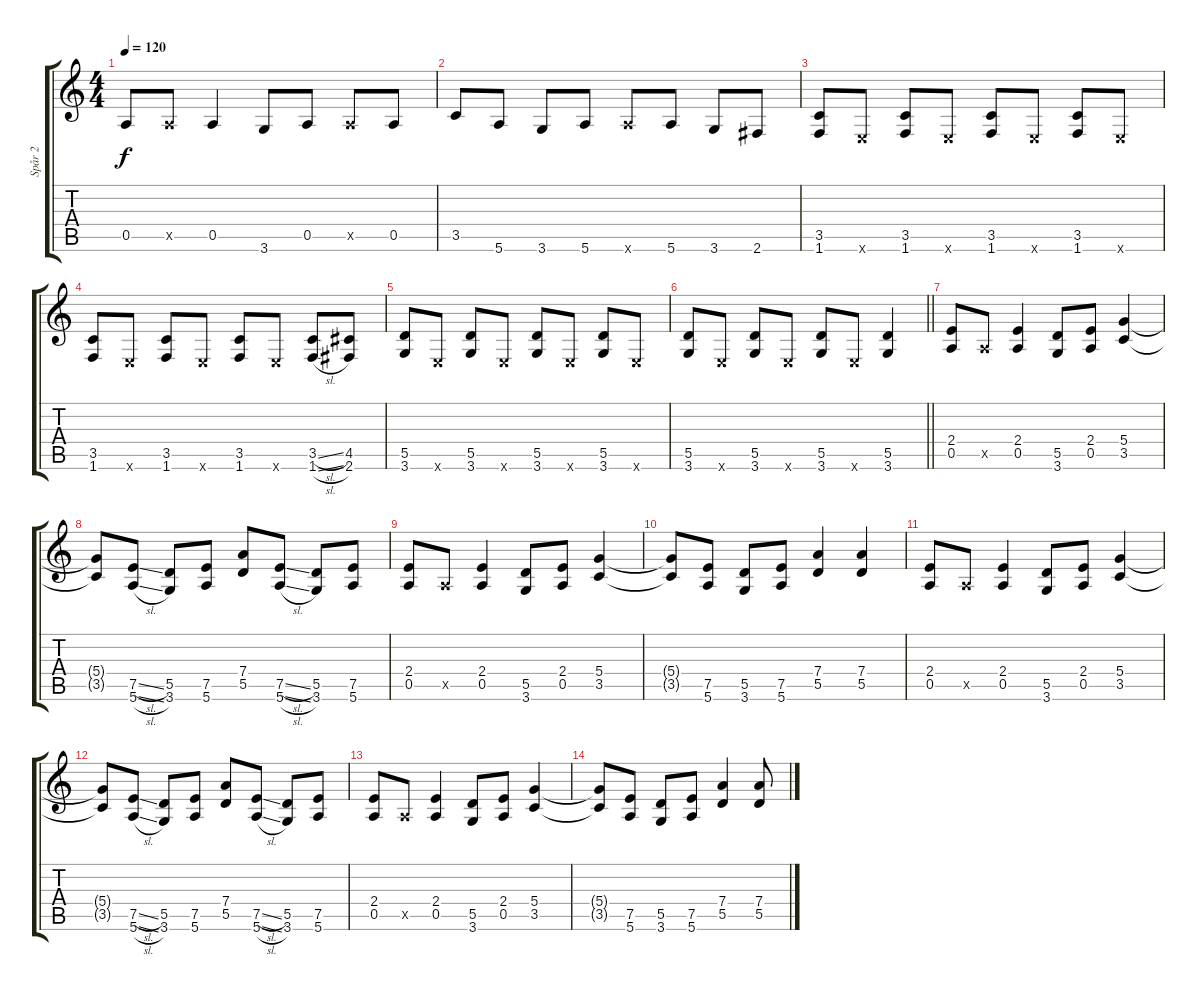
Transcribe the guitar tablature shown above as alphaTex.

\track ("Spår 2" "Spår 2") {instrument distortionguitar}
\staff {score tabs}
\tuning (E4 B3 G3 D3 A2 E2) {hide}
\ts (4 4)
\tempo 120
\clef g2
\ks c
0.5.8{dy f} 0.5{x}.8 0.5.4 3.6.8 0.5.8 0.5{x}.8 0.5.8 |
3.5.8 5.6.8 3.6.8 5.6.8 5.6{x}.8 5.6.8 3.6.8 2.6.8 |
(3.5 1.6).8 0.6{x}.8 (3.5 1.6).8 0.6{x}.8 (3.5 1.6).8 0.6{x}.8 (3.5 1.6).8 0.6{x}.8 |
(3.5 1.6).8 0.6{x}.8 (3.5 1.6).8 0.6{x}.8 (3.5 1.6).8 0.6{x}.8 (3.5{sl} 1.6{sl}).8 (4.5 2.6).8 |
(5.5 3.6).8 0.6{x}.8 (5.5 3.6).8 0.6{x}.8 (5.5 3.6).8 0.6{x}.8 (5.5 3.6).8 0.6{x}.8 |
\barLineRight lightlight
(5.5 3.6).8 0.6{x}.8 (5.5 3.6).8 0.6{x}.8 (5.5 3.6).8 0.6{x}.8 (5.5 3.6).4 |
(2.4 0.5).8 0.5{x}.8 (2.4 0.5).4 (5.5 3.6).8 (2.4 0.5).8 (5.4 3.5).4 |
(5.4{t} 3.5{t}).8 (7.5{sl} 5.6{sl}).8 (5.5 3.6).8 (7.5 5.6).8 (7.4 5.5).8 (7.5{sl} 5.6{sl}).8 (5.5 3.6).8 (7.5 5.6).8 |
(2.4 0.5).8 0.5{x}.8 (2.4 0.5).4 (5.5 3.6).8 (2.4 0.5).8 (5.4 3.5).4 |
(5.4{t} 3.5{t}).8 (7.5 5.6).8 (5.5 3.6).8 (7.5 5.6).8 (7.4 5.5).4 (7.4 5.5).4 |
(2.4 0.5).8 0.5{x}.8 (2.4 0.5).4 (5.5 3.6).8 (2.4 0.5).8 (5.4 3.5).4 |
(5.4{t} 3.5{t}).8 (7.5{sl} 5.6{sl}).8 (5.5 3.6).8 (7.5 5.6).8 (7.4 5.5).8 (7.5{sl} 5.6{sl}).8 (5.5 3.6).8 (7.5 5.6).8 |
(2.4 0.5).8 0.5{x}.8 (2.4 0.5).4 (5.5 3.6).8 (2.4 0.5).8 (5.4 3.5).4 |
(5.4{t} 3.5{t}).8 (7.5 5.6).8 (5.5 3.6).8 (7.5 5.6).8 (7.4 5.5).4 (7.4 5.5).8
